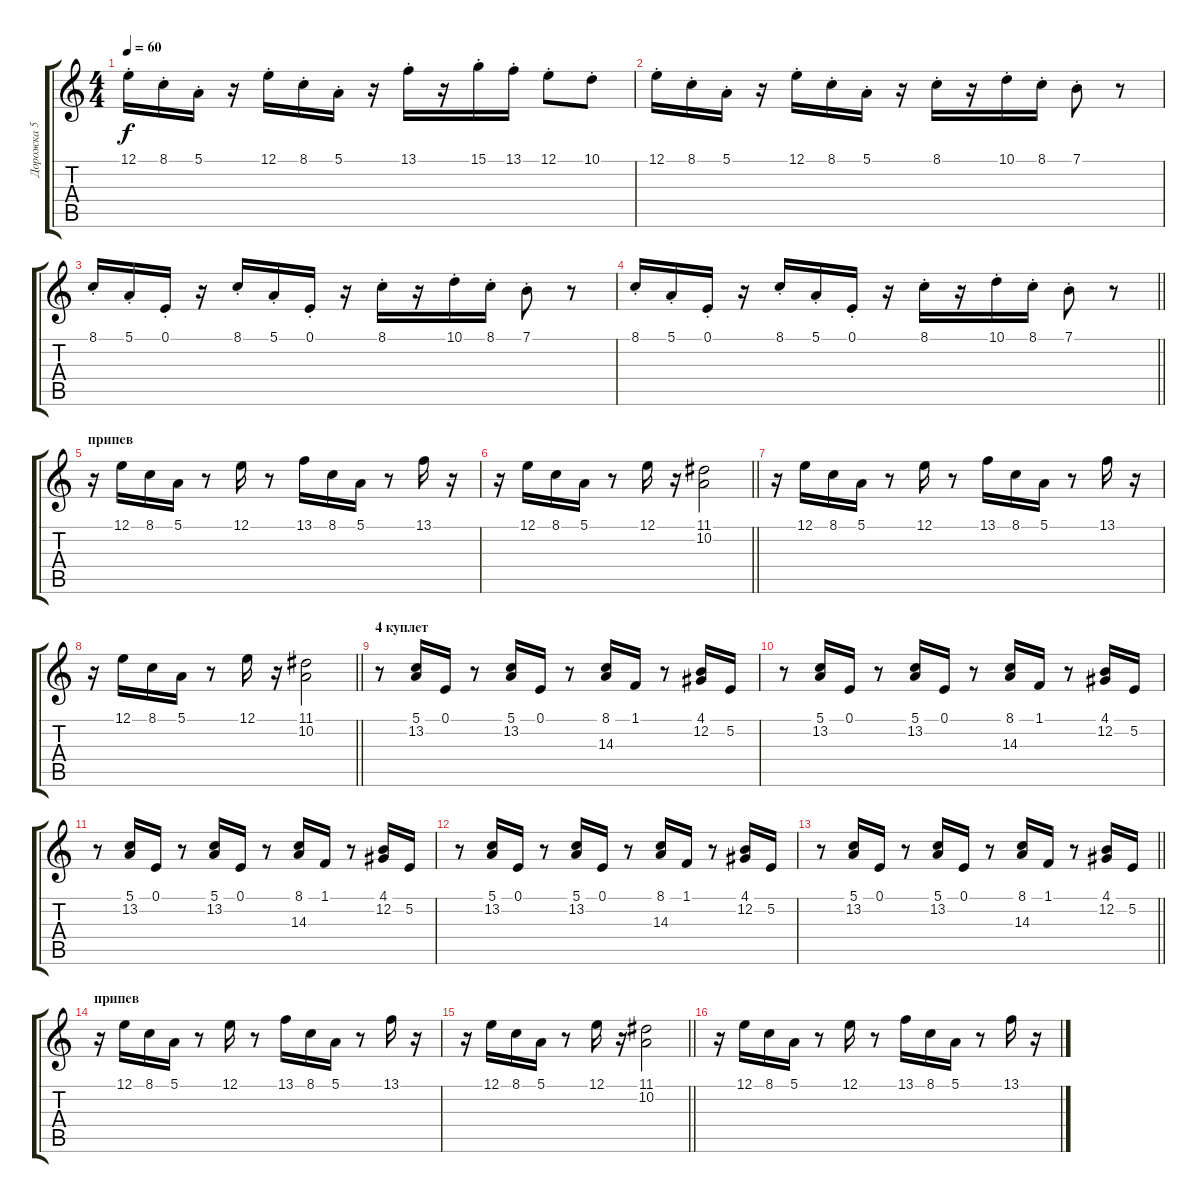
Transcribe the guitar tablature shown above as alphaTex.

\track ("Дорожка 5" "Дорожка 5") {instrument frenchhorn}
\staff {score tabs}
\tuning (E4 B3 G3 D3 A2 E2) {hide}
\ts (4 4)
\tempo 60
\clef g2
\ks c
12.1{st}.16{dy f} 8.1{st}.16 5.1{st}.16 r.16 12.1{st}.16 8.1{st}.16 5.1{st}.16 r.16 13.1{st}.16 r.16 15.1{st}.16 13.1{st}.16 12.1{st}.8 10.1{st}.8 |
12.1{st}.16 8.1{st}.16 5.1{st}.16 r.16 12.1{st}.16 8.1{st}.16 5.1{st}.16 r.16 8.1{st}.16 r.16 10.1{st}.16 8.1{st}.16 7.1{st}.8 r.8 |
8.1{st}.16 5.1{st}.16 0.1{st}.16 r.16 8.1{st}.16 5.1{st}.16 0.1{st}.16 r.16 8.1{st}.16 r.16 10.1{st}.16 8.1{st}.16 7.1{st}.8 r.8 |
\barLineRight lightlight
8.1{st}.16 5.1{st}.16 0.1{st}.16 r.16 8.1{st}.16 5.1{st}.16 0.1{st}.16 r.16 8.1{st}.16 r.16 10.1{st}.16 8.1{st}.16 7.1{st}.8 r.8 |
\section ("" "припев")
r.16 12.1.16 8.1.16 5.1.16 r.8 12.1.16 r.8 13.1.16 8.1.16 5.1.16 r.8 13.1.16 r.16 |
\barLineRight lightlight
r.16 12.1.16 8.1.16 5.1.16 r.8 12.1.16 r.16 (11.1 10.2).2 |
r.16 12.1.16 8.1.16 5.1.16 r.8 12.1.16 r.8 13.1.16 8.1.16 5.1.16 r.8 13.1.16 r.16 |
\barLineRight lightlight
r.16 12.1.16 8.1.16 5.1.16 r.8 12.1.16 r.16 (11.1 10.2).2 |
\section ("" "4 куплет")
r.8 (5.1 13.2).16 0.1.16 r.8 (5.1 13.2).16 0.1.16 r.8 (8.1 14.3).16 1.1.16 r.8 (4.1 12.2).16 5.2.16 |
r.8 (5.1 13.2).16 0.1.16 r.8 (5.1 13.2).16 0.1.16 r.8 (8.1 14.3).16 1.1.16 r.8 (4.1 12.2).16 5.2.16 |
r.8 (5.1 13.2).16 0.1.16 r.8 (5.1 13.2).16 0.1.16 r.8 (8.1 14.3).16 1.1.16 r.8 (4.1 12.2).16 5.2.16 |
r.8 (5.1 13.2).16 0.1.16 r.8 (5.1 13.2).16 0.1.16 r.8 (8.1 14.3).16 1.1.16 r.8 (4.1 12.2).16 5.2.16 |
\barLineRight lightlight
r.8 (5.1 13.2).16 0.1.16 r.8 (5.1 13.2).16 0.1.16 r.8 (8.1 14.3).16 1.1.16 r.8 (4.1 12.2).16 5.2.16 |
\section ("" "припев")
r.16 12.1.16 8.1.16 5.1.16 r.8 12.1.16 r.8 13.1.16 8.1.16 5.1.16 r.8 13.1.16 r.16 |
\barLineRight lightlight
r.16 12.1.16 8.1.16 5.1.16 r.8 12.1.16 r.16 (11.1 10.2).2 |
r.16 12.1.16 8.1.16 5.1.16 r.8 12.1.16 r.8 13.1.16 8.1.16 5.1.16 r.8 13.1.16 r.16
